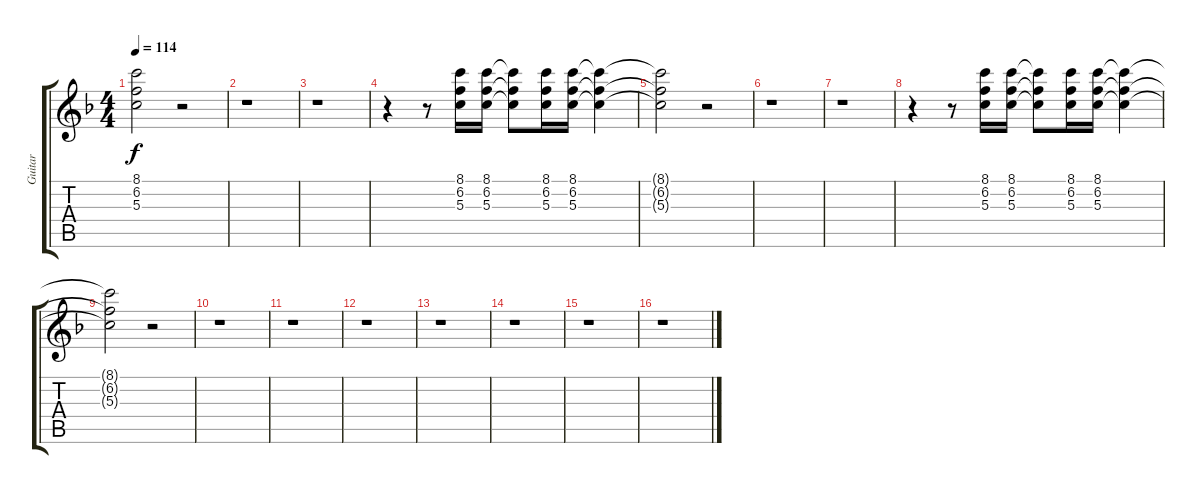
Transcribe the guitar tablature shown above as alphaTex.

\track ("Guitar" "Guitar") {instrument electricguitarjazz}
\staff {score tabs}
\tuning (E4 B3 G3 D3 A2 E2) {hide}
\ts (4 4)
\tempo 114
\clef g2
\ks f
(8.1{t} 6.2{t} 5.3{t}).2{dy f} r.2 |
r.1 |
r.1 |
r.4 r.8 (8.1 6.2 5.3).16 (8.1 6.2 5.3).16 (8.1{t} 6.2{t} 5.3{t}).8 (8.1 6.2 5.3).16 (8.1 6.2 5.3).16 (8.1{t} 6.2{t} 5.3{t}).4 |
(8.1{t} 6.2{t} 5.3{t}).2 r.2 |
r.1 |
r.1 |
r.4 r.8 (8.1 6.2 5.3).16 (8.1 6.2 5.3).16 (8.1{t} 6.2{t} 5.3{t}).8 (8.1 6.2 5.3).16 (8.1 6.2 5.3).16 (8.1{t} 6.2{t} 5.3{t}).4 |
(8.1{t} 6.2{t} 5.3{t}).2 r.2 |
r.1 |
r.1 |
r.1 |
r.1 |
r.1 |
r.1 |
r.1
